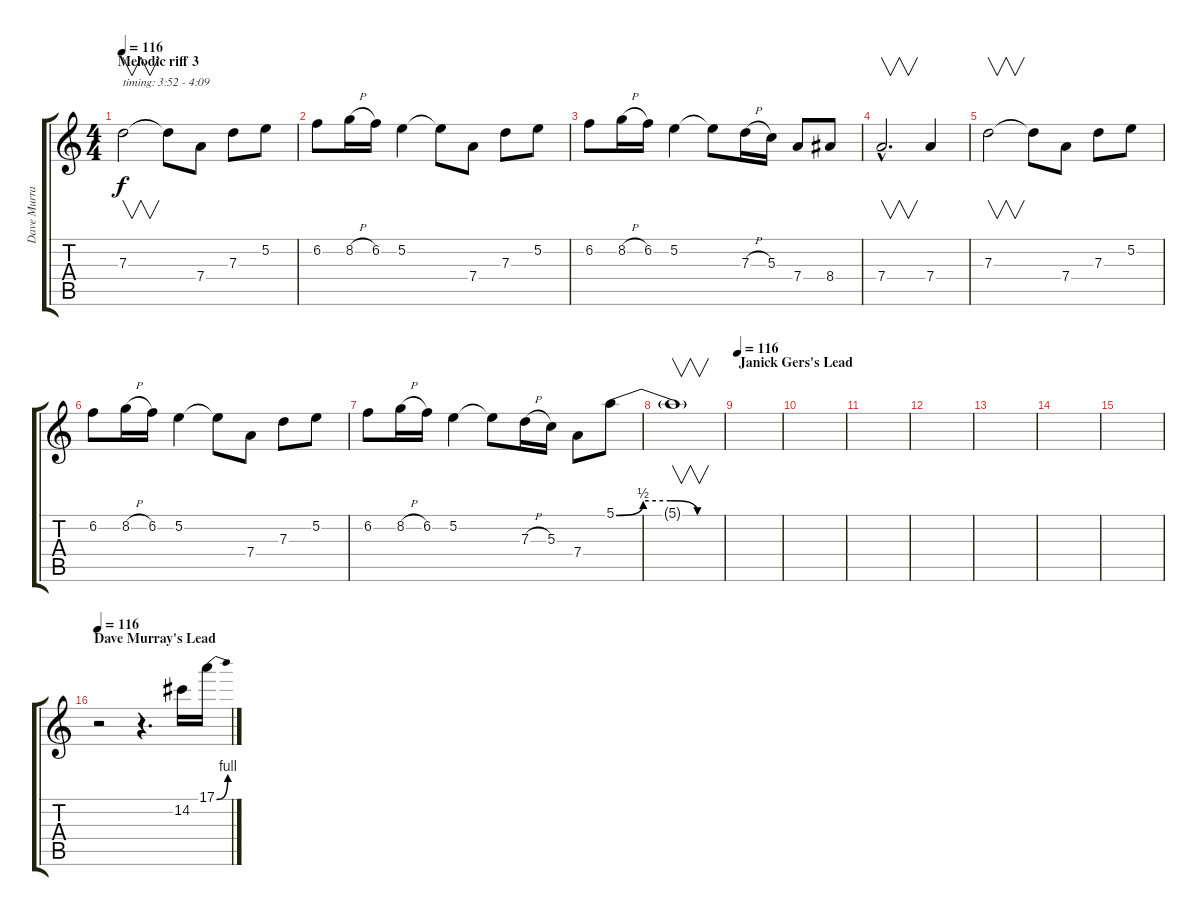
\track ("Dave Murray Distortion" "Dave Murra") {instrument distortionguitar}
\staff {score tabs}
\tuning (E4 B3 G3 D3 A2 E2) {hide}
\ts (4 4)
\section ("" "Melodic riff 3")
\tempo 116
\clef g2
\ks c
7.3.2{v txt "timing: 3:52 - 4:09" dy f} 7.3{t}.8 7.4.8 7.3.8 5.2.8 |
6.2.8 8.2{h}.16 6.2.16 5.2.4 5.2{t}.8 7.4.8 7.3.8 5.2.8 |
6.2.8 8.2{h}.16 6.2.16 5.2.4 5.2{t}.8 7.3{h}.16 5.3.16 7.4.8 8.4.8 |
7.4{hac}.2{v d} 7.4.4 |
7.3.2{v} 7.3{t}.8 7.4.8 7.3.8 5.2.8 |
6.2.8 8.2{h}.16 6.2.16 5.2.4 5.2{t}.8 7.4.8 7.3.8 5.2.8 |
6.2.8 8.2{h}.16 6.2.16 5.2.4 5.2{t}.8 7.3{h}.16 5.3.16 7.4.8 5.1{be (custom 0 0 15 2 30 2 45 0 60 0)}.8 |
5.1{t}.1{v} |
\section ("" "Janick Gers's Lead")
\tempo 116
|
|
|
|
|
|
|
\section ("" "Dave Murray's Lead")
\tempo 116
r.2 r.4{d} 14.2.16 17.1{be (bend 0 0 60 4)}.16
